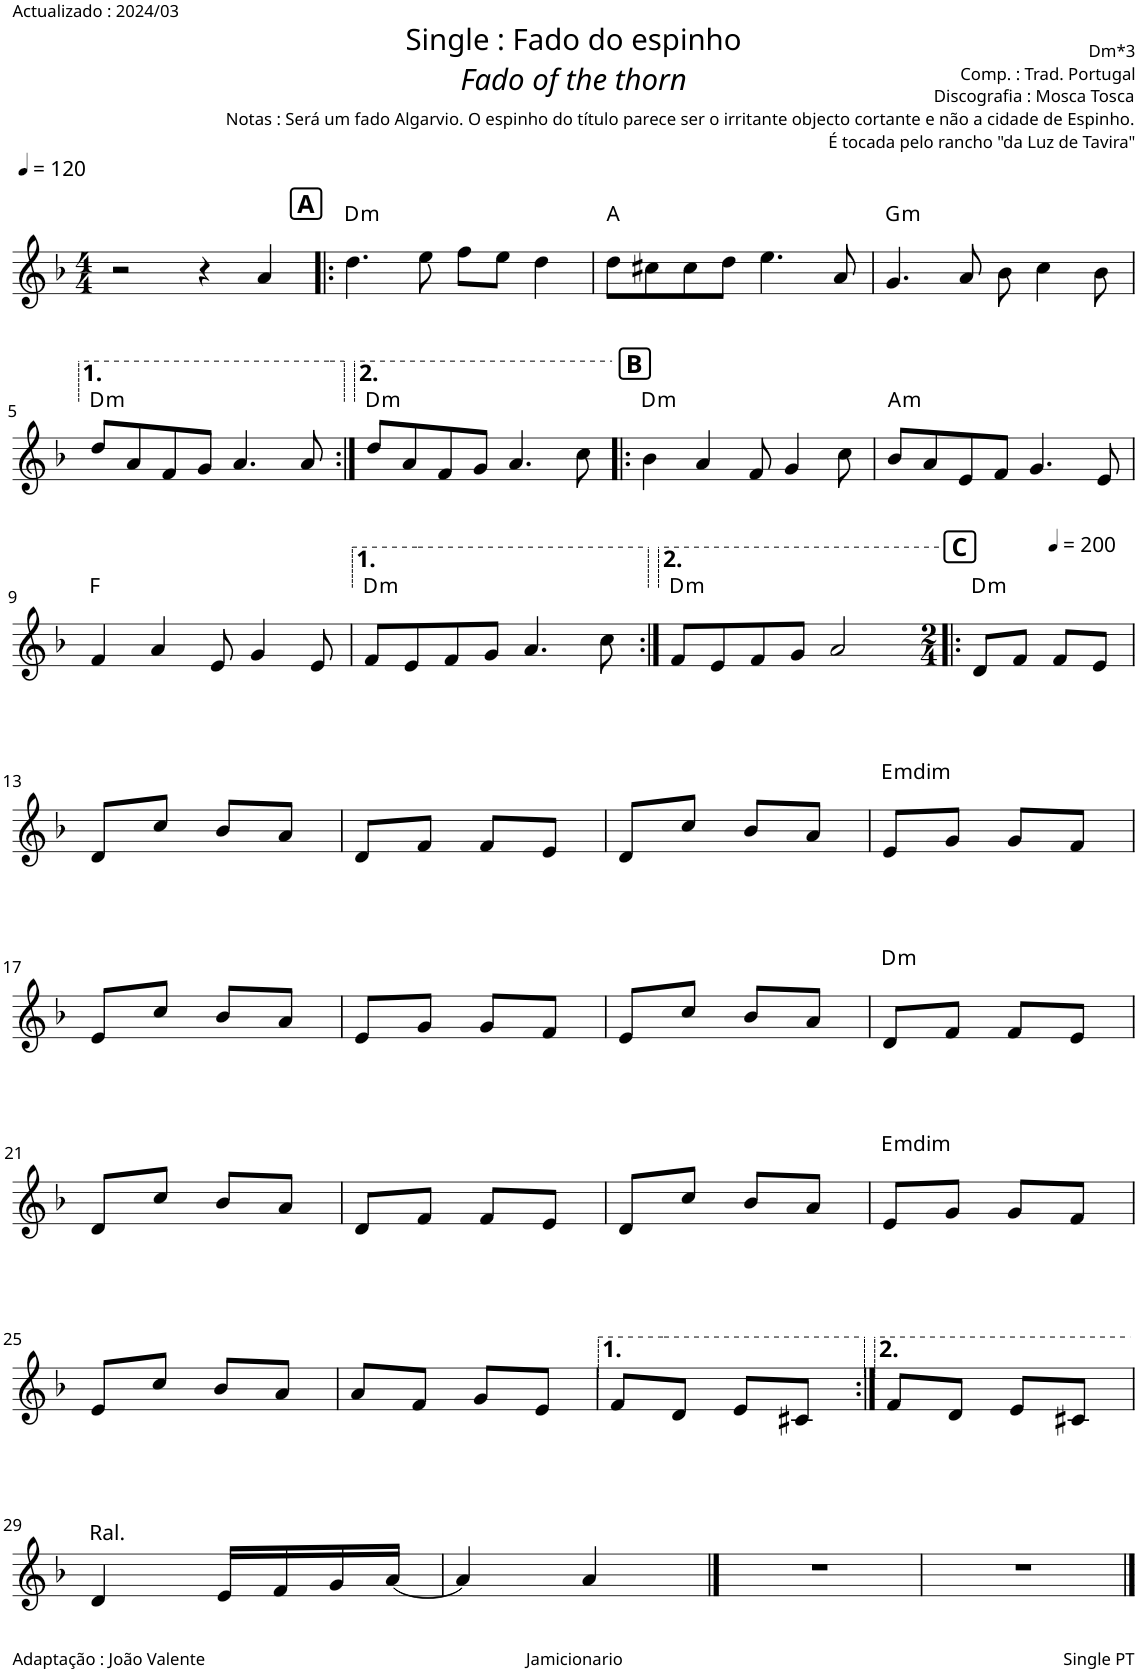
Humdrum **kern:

**kern	**harte
*part1	*part1
*staff1	*
*I"Piano	*
*I'Pno.	*
*clefG2	*
*k[b-]	*
*M4/4	*
*MM120	*
=1	=1
2r	.
4r	.
4a/	.
!!LO:REH:place=s1:a:B:cj:fs=12:t=A
=2!|:	=2!|:
!	!LO:H:kt=m
4.dd\	D:min
8ee\	.
8ff\L	.
8ee\J	.
4dd\	.
=3	=3
8dd\L	A:maj
8cc#X\	.
8cc#\	.
8dd\J	.
4.ee\	.
8a/	.
=4	=4
!	!LO:H:kt=m
4.g/	G:min
8a/	.
8b-\	.
4cc\	.
8b-\	.
!!LO:LB:g=z
=5	=5
!	!LO:H:kt=m
8dd/L	D:min
8a/	.
8f/	.
8g/J	.
4.a/	.
8a/	.
=6:|!	=6:|!
!	!LO:H:kt=m
8dd/L	D:min
8a/	.
8f/	.
8g/J	.
4.a/	.
8cc\	.
!!LO:REH:place=s1:a:B:cj:fs=12:t=B
=7!|:	=7!|:
!	!LO:H:kt=m
4b-\	D:min
4a/	.
8f/	.
4g/	.
8cc\	.
=8	=8
!	!LO:H:kt=m
8b-/L	A:min
8a/	.
8e/	.
8f/J	.
4.g/	.
8e/	.
!!LO:LB:g=z
=9	=9
4f/	F:maj
4a/	.
8e/	.
4g/	.
8e/	.
=10	=10
!	!LO:H:kt=m
8f/L	D:min
8e/	.
8f/	.
8g/J	.
4.a/	.
8cc\	.
=11:|!	=11:|!
!	!LO:H:kt=m
8f/L	D:min
8e/	.
8f/	.
8g/J	.
2a/	.
=12!|:	=12!|:
!!LO:REH:place=s1:a:B:cj:fs=12:t=C
*M2/4	*
*MM200	*
!	!LO:H:kt=m
8d/L	D:min
8f/J	.
8f/L	.
8e/J	.
!!LO:LB:g=z
=13	=13
8d/L	.
8cc/J	.
8b-/L	.
8a/J	.
=14	=14
8d/L	.
8f/J	.
8f/L	.
8e/J	.
=15	=15
8d/L	.
8cc/J	.
8b-/L	.
8a/J	.
=16	=16
!	!LO:H:kt=dim
8e/L	E:dim
8g/J	.
8g/L	.
8f/J	.
!!LO:LB:g=z
=17	=17
8e/L	.
8cc/J	.
8b-/L	.
8a/J	.
=18	=18
8e/L	.
8g/J	.
8g/L	.
8f/J	.
=19	=19
8e/L	.
8cc/J	.
8b-/L	.
8a/J	.
=20	=20
!	!LO:H:kt=m
8d/L	D:min
8f/J	.
8f/L	.
8e/J	.
!!LO:LB:g=z
=21	=21
8d/L	.
8cc/J	.
8b-/L	.
8a/J	.
=22	=22
8d/L	.
8f/J	.
8f/L	.
8e/J	.
=23	=23
8d/L	.
8cc/J	.
8b-/L	.
8a/J	.
=24	=24
!	!LO:H:kt=dim
8e/L	E:dim
8g/J	.
8g/L	.
8f/J	.
!!LO:LB:g=z
=25	=25
8e/L	.
8cc/J	.
8b-/L	.
8a/J	.
=26	=26
8a/L	.
8f/J	.
8g/L	.
8e/J	.
=27	=27
8f/L	.
8d/J	.
8e/L	.
8c#X/J	.
=28:|!	=28:|!
8f/L	.
8d/J	.
8e/L	.
8c#X/J	.
!!LO:LB:g=z
=29	=29
!LO:TX:a:t=Ral.	!
4d/	.
16e/LL	.
16f/	.
16g/	.
[16a/JJ	.
=30	=30
4a/]	.
4a/	.
==31	==31
2r	.
=32	=32
2r	.
==	==
*-	*-
